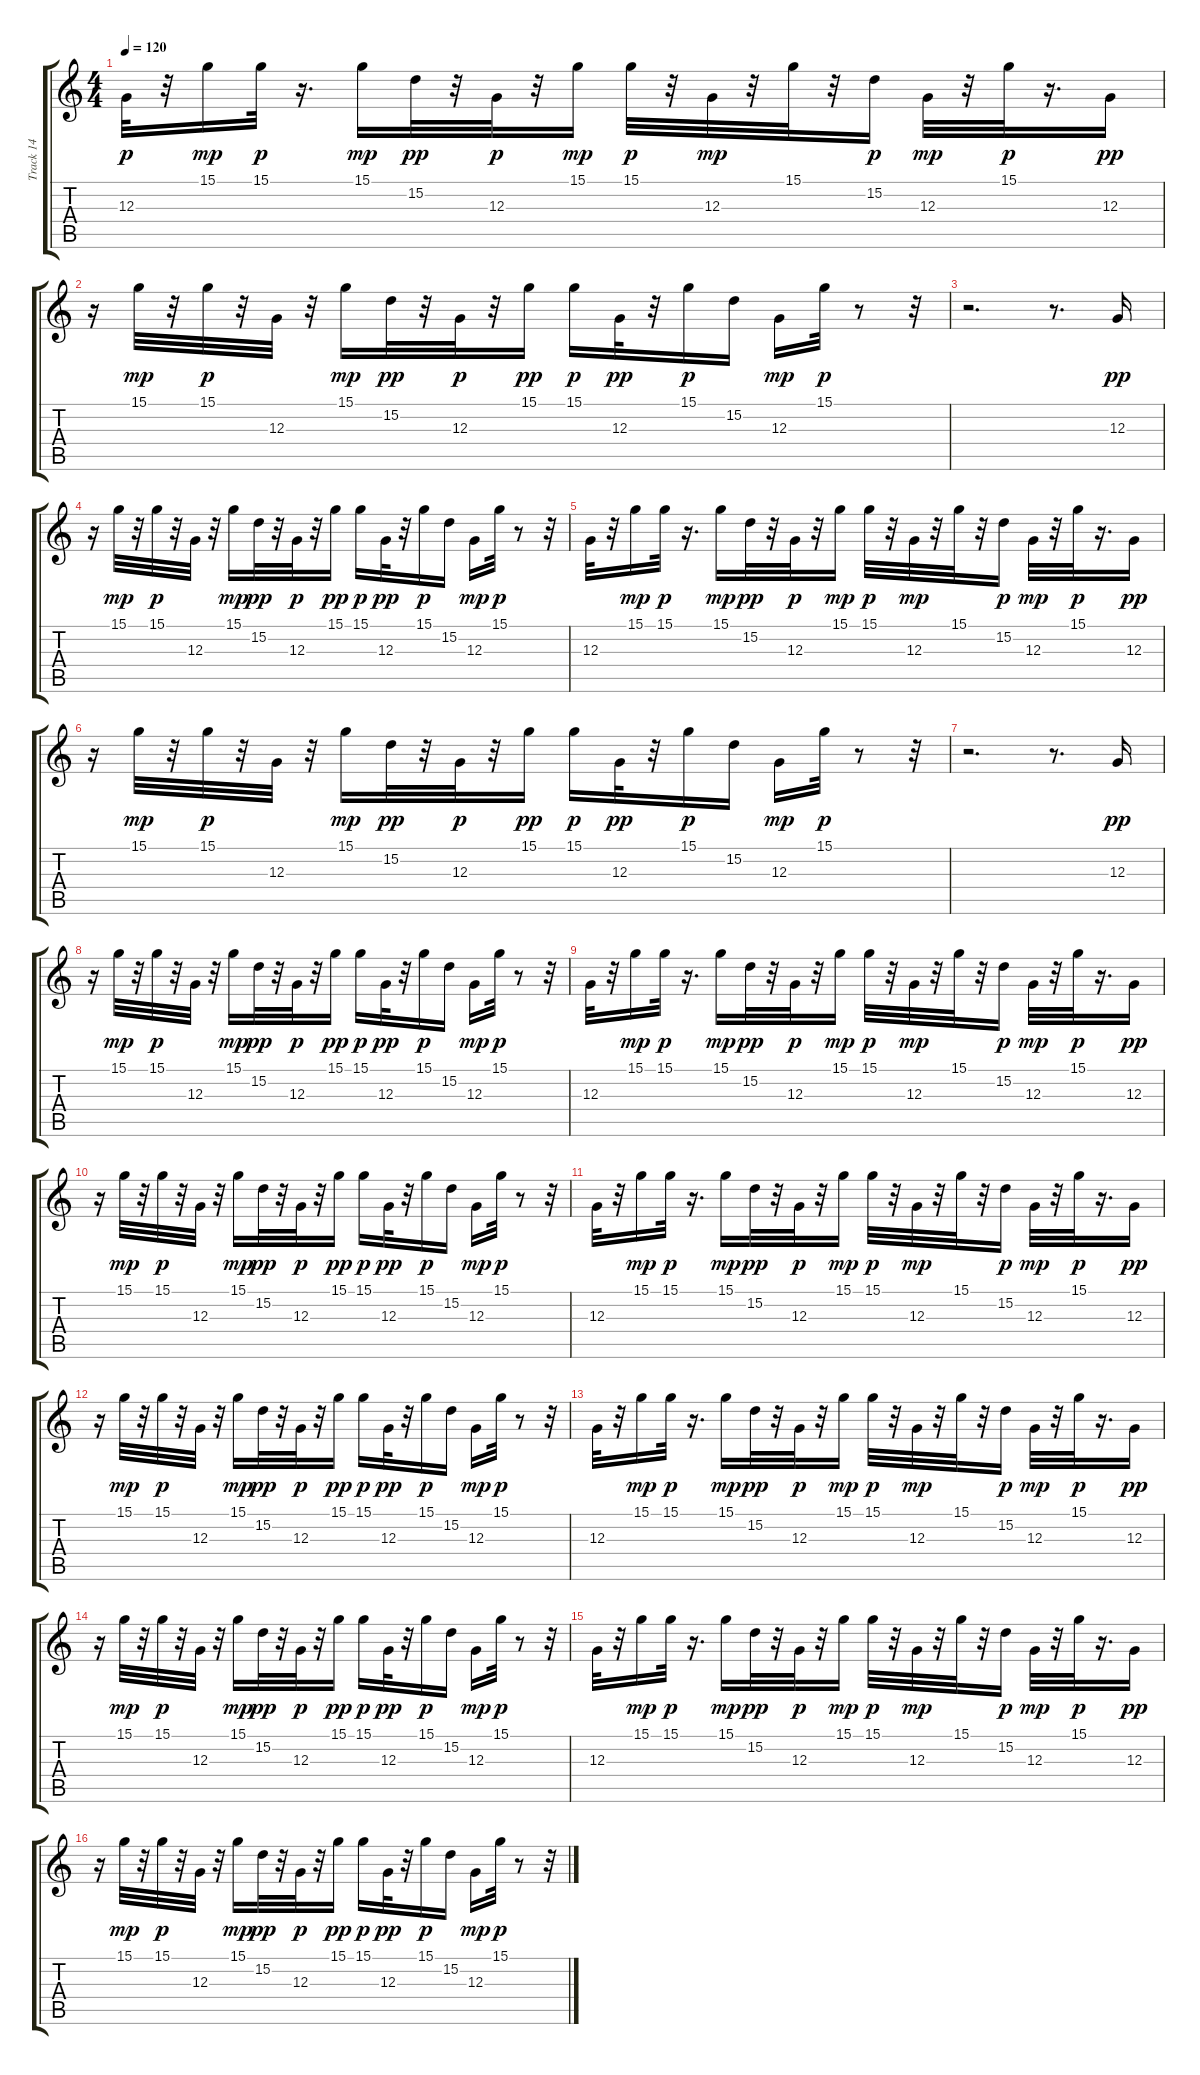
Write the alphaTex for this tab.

\track ("Track 14" "Track 14") {instrument synthdrum}
\staff {score tabs}
\tuning (E4 B3 G3 D3 A2 E2) {hide}
\ts (4 4)
\tempo 120
\clef g2
\ks c
12.3.32{dy p} r.32 15.1.16{dy mp} 15.1.32{dy p} r.16{d} 15.1.16{dy mp} 15.2.32{dy pp} r.32 12.3.32{dy p} r.32 15.1.16{dy mp} 15.1.32{dy p} r.32 12.3.32{dy mp} r.32 15.1.32 r.32 15.2.16{dy p} 12.3.32{dy mp} r.32 15.1.32{dy p} r.16{d} 12.3.16{dy pp} |
r.16 15.1.32{dy mp} r.32 15.1.32{dy p} r.32 12.3.32 r.32 15.1.16{dy mp} 15.2.32{dy pp} r.32 12.3.32{dy p} r.32 15.1.16{dy pp} 15.1.16{dy p} 12.3.32{dy pp} r.32 15.1.16{dy p} 15.2.16 12.3.16{dy mp} 15.1.32{dy p} r.8 r.32 |
r.2{d} r.8{d} 12.3.16{dy pp} |
r.16 15.1.32{dy mp} r.32 15.1.32{dy p} r.32 12.3.32 r.32 15.1.16{dy mp} 15.2.32{dy pp} r.32 12.3.32{dy p} r.32 15.1.16{dy pp} 15.1.16{dy p} 12.3.32{dy pp} r.32 15.1.16{dy p} 15.2.16 12.3.16{dy mp} 15.1.32{dy p} r.8 r.32 |
12.3.32 r.32 15.1.16{dy mp} 15.1.32{dy p} r.16{d} 15.1.16{dy mp} 15.2.32{dy pp} r.32 12.3.32{dy p} r.32 15.1.16{dy mp} 15.1.32{dy p} r.32 12.3.32{dy mp} r.32 15.1.32 r.32 15.2.16{dy p} 12.3.32{dy mp} r.32 15.1.32{dy p} r.16{d} 12.3.16{dy pp} |
r.16 15.1.32{dy mp} r.32 15.1.32{dy p} r.32 12.3.32 r.32 15.1.16{dy mp} 15.2.32{dy pp} r.32 12.3.32{dy p} r.32 15.1.16{dy pp} 15.1.16{dy p} 12.3.32{dy pp} r.32 15.1.16{dy p} 15.2.16 12.3.16{dy mp} 15.1.32{dy p} r.8 r.32 |
r.2{d} r.8{d} 12.3.16{dy pp} |
r.16 15.1.32{dy mp} r.32 15.1.32{dy p} r.32 12.3.32 r.32 15.1.16{dy mp} 15.2.32{dy pp} r.32 12.3.32{dy p} r.32 15.1.16{dy pp} 15.1.16{dy p} 12.3.32{dy pp} r.32 15.1.16{dy p} 15.2.16 12.3.16{dy mp} 15.1.32{dy p} r.8 r.32 |
12.3.32 r.32 15.1.16{dy mp} 15.1.32{dy p} r.16{d} 15.1.16{dy mp} 15.2.32{dy pp} r.32 12.3.32{dy p} r.32 15.1.16{dy mp} 15.1.32{dy p} r.32 12.3.32{dy mp} r.32 15.1.32 r.32 15.2.16{dy p} 12.3.32{dy mp} r.32 15.1.32{dy p} r.16{d} 12.3.16{dy pp} |
r.16 15.1.32{dy mp} r.32 15.1.32{dy p} r.32 12.3.32 r.32 15.1.16{dy mp} 15.2.32{dy pp} r.32 12.3.32{dy p} r.32 15.1.16{dy pp} 15.1.16{dy p} 12.3.32{dy pp} r.32 15.1.16{dy p} 15.2.16 12.3.16{dy mp} 15.1.32{dy p} r.8 r.32 |
12.3.32 r.32 15.1.16{dy mp} 15.1.32{dy p} r.16{d} 15.1.16{dy mp} 15.2.32{dy pp} r.32 12.3.32{dy p} r.32 15.1.16{dy mp} 15.1.32{dy p} r.32 12.3.32{dy mp} r.32 15.1.32 r.32 15.2.16{dy p} 12.3.32{dy mp} r.32 15.1.32{dy p} r.16{d} 12.3.16{dy pp} |
r.16 15.1.32{dy mp} r.32 15.1.32{dy p} r.32 12.3.32 r.32 15.1.16{dy mp} 15.2.32{dy pp} r.32 12.3.32{dy p} r.32 15.1.16{dy pp} 15.1.16{dy p} 12.3.32{dy pp} r.32 15.1.16{dy p} 15.2.16 12.3.16{dy mp} 15.1.32{dy p} r.8 r.32 |
12.3.32 r.32 15.1.16{dy mp} 15.1.32{dy p} r.16{d} 15.1.16{dy mp} 15.2.32{dy pp} r.32 12.3.32{dy p} r.32 15.1.16{dy mp} 15.1.32{dy p} r.32 12.3.32{dy mp} r.32 15.1.32 r.32 15.2.16{dy p} 12.3.32{dy mp} r.32 15.1.32{dy p} r.16{d} 12.3.16{dy pp} |
r.16 15.1.32{dy mp} r.32 15.1.32{dy p} r.32 12.3.32 r.32 15.1.16{dy mp} 15.2.32{dy pp} r.32 12.3.32{dy p} r.32 15.1.16{dy pp} 15.1.16{dy p} 12.3.32{dy pp} r.32 15.1.16{dy p} 15.2.16 12.3.16{dy mp} 15.1.32{dy p} r.8 r.32 |
12.3.32 r.32 15.1.16{dy mp} 15.1.32{dy p} r.16{d} 15.1.16{dy mp} 15.2.32{dy pp} r.32 12.3.32{dy p} r.32 15.1.16{dy mp} 15.1.32{dy p} r.32 12.3.32{dy mp} r.32 15.1.32 r.32 15.2.16{dy p} 12.3.32{dy mp} r.32 15.1.32{dy p} r.16{d} 12.3.16{dy pp} |
r.16 15.1.32{dy mp} r.32 15.1.32{dy p} r.32 12.3.32 r.32 15.1.16{dy mp} 15.2.32{dy pp} r.32 12.3.32{dy p} r.32 15.1.16{dy pp} 15.1.16{dy p} 12.3.32{dy pp} r.32 15.1.16{dy p} 15.2.16 12.3.16{dy mp} 15.1.32{dy p} r.8 r.32
